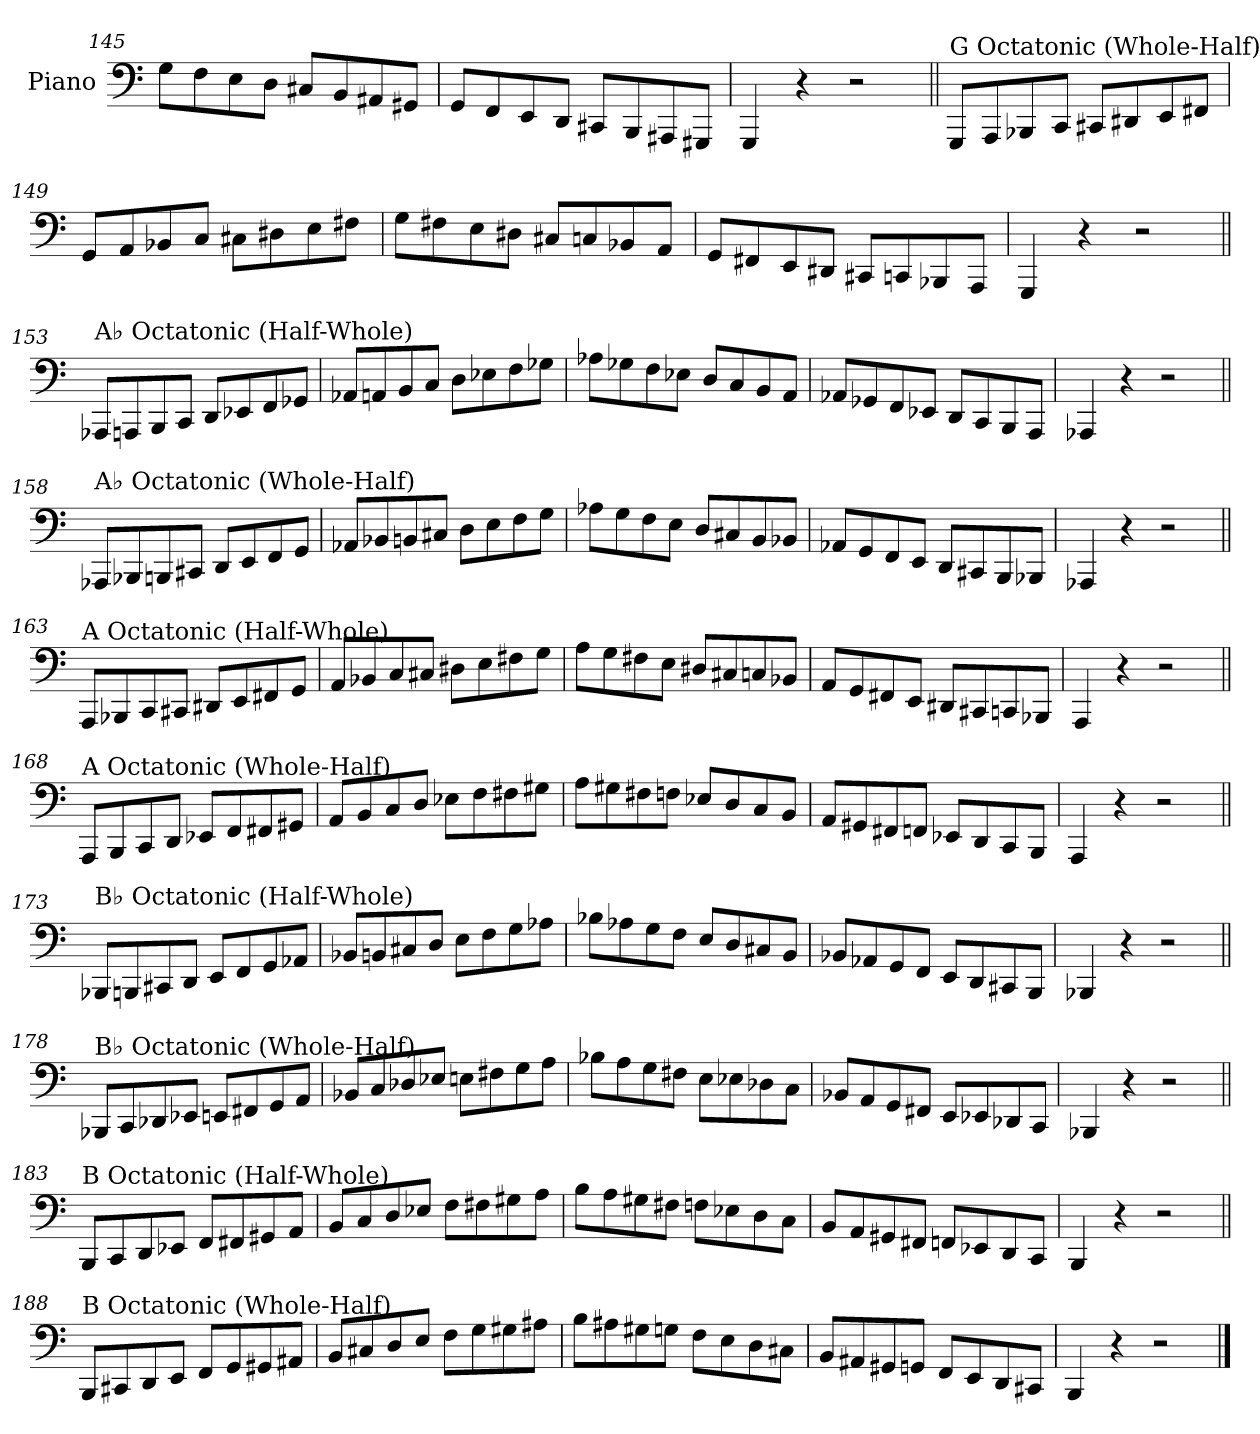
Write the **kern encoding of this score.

**kern
*part1
*staff1
*I"Piano
*I'Pno.
*clefF4
*k[]
=145
8G\L
8F\
8E\
8D\J
8C#X/L
8BB/
8AA#X/
8GG#X/J
=146
8GG/L
8FF/
8EE/
8DD/J
8CC#X/L
8BBB/
8AAA#X/
8GGG#X/J
=147
4GGG/
4r
2r
!!LO:LB:g=z
=148||
!LO:TX:a:t=G Octatonic (Whole-Half)
8GGG/L
8AAA/
8BBB-X/
8CC/J
8CC#X/L
8DD#X/
8EE/
8FF#X/J
=149
8GG/L
8AA/
8BB-X/
8C/J
8C#X\L
8D#X\
8E\
8F#X\J
=150
8G\L
8F#X\
8E\
8D#X\J
8C#X/L
8Cn/
8BB-X/
8AA/J
=151
8GG/L
8FF#X/
8EE/
8DD#X/J
8CC#X/L
8CCn/
8BBB-X/
8AAA/J
=152
4GGG/
4r
2r
!!LO:PB:g=z
=153||
!LO:TX:a:t=A♭ Octatonic (Half-Whole)
8AAA-X/L
8AAAn/
8BBB/
8CC/J
8DD/L
8EE-X/
8FF/
8GG-X/J
=154
8AA-X/L
8AAn/
8BB/
8C/J
8D\L
8E-X\
8F\
8G-X\J
=155
8A-X\L
8G-X\
8F\
8E-X\J
8D/L
8C/
8BB/
8AA/J
=156
8AA-X/L
8GG-X/
8FF/
8EE-X/J
8DD/L
8CC/
8BBB/
8AAA/J
=157
4AAA-X/
4r
2r
!!LO:LB:g=z
=158||
!LO:TX:a:t=A♭ Octatonic (Whole-Half)
8AAA-X/L
8BBB-X/
8BBBn/
8CC#X/J
8DD/L
8EE/
8FF/
8GG/J
=159
8AA-X/L
8BB-X/
8BBn/
8C#X/J
8D\L
8E\
8F\
8G\J
=160
8A-X\L
8G\
8F\
8E\J
8D/L
8C#X/
8BB/
8BB-X/J
=161
8AA-X/L
8GG/
8FF/
8EE/J
8DD/L
8CC#X/
8BBB/
8BBB-X/J
=162
4AAA-X/
4r
2r
!!LO:LB:g=z
=163||
!LO:TX:a:t=A Octatonic (Half-Whole)
8AAA/L
8BBB-X/
8CC/
8CC#X/J
8DD#X/L
8EE/
8FF#X/
8GG/J
=164
8AA/L
8BB-X/
8C/
8C#X/J
8D#X\L
8E\
8F#X\
8G\J
=165
8A\L
8G\
8F#X\
8E\J
8D#X/L
8C#X/
8Cn/
8BB-X/J
=166
8AA/L
8GG/
8FF#X/
8EE/J
8DD#X/L
8CC#X/
8CCn/
8BBB-X/J
=167
4AAA/
4r
2r
!!LO:LB:g=z
=168||
!LO:TX:a:t=A Octatonic (Whole-Half)
8AAA/L
8BBB/
8CC/
8DD/J
8EE-X/L
8FF/
8FF#X/
8GG#X/J
=169
8AA/L
8BB/
8C/
8D/J
8E-X\L
8F\
8F#X\
8G#X\J
=170
8A\L
8G#X\
8F#X\
8Fn\J
8E-X/L
8D/
8C/
8BB/J
=171
8AA/L
8GG#X/
8FF#X/
8FFn/J
8EE-X/L
8DD/
8CC/
8BBB/J
=172
4AAA/
4r
2r
!!LO:LB:g=z
=173||
!LO:TX:a:t=B♭ Octatonic (Half-Whole)
8BBB-X/L
8BBBn/
8CC#X/
8DD/J
8EE/L
8FF/
8GG/
8AA-X/J
=174
8BB-X/L
8BBn/
8C#X/
8D/J
8E\L
8F\
8G\
8A-X\J
=175
8B-X\L
8A-X\
8G\
8F\J
8E/L
8D/
8C#X/
8BB/J
=176
8BB-X/L
8AA-X/
8GG/
8FF/J
8EE/L
8DD/
8CC#X/
8BBB/J
=177
4BBB-X/
4r
2r
!!LO:LB:g=z
=178||
!LO:TX:a:t=B♭ Octatonic (Whole-Half)
8BBB-X/L
8CC/
8DD-X/
8EE-X/J
8EEn/L
8FF#X/
8GG/
8AA/J
=179
8BB-X/L
8C/
8D-X/
8E-X/J
8En\L
8F#X\
8G\
8A\J
=180
8B-X\L
8A\
8G\
8F#X\J
8E\L
8E-X\
8D-X\
8C\J
=181
8BB-X/L
8AA/
8GG/
8FF#X/J
8EE/L
8EE-X/
8DD-X/
8CC/J
=182
4BBB-X/
4r
2r
!!LO:LB:g=z
=183||
!LO:TX:a:t=B Octatonic (Half-Whole)
8BBB/L
8CC/
8DD/
8EE-X/J
8FF/L
8FF#X/
8GG#X/
8AA/J
=184
8BB/L
8C/
8D/
8E-X/J
8F\L
8F#X\
8G#X\
8A\J
=185
8B\L
8A\
8G#X\
8F#X\J
8Fn\L
8E-X\
8D\
8C\J
=186
8BB/L
8AA/
8GG#X/
8FF#X/J
8FFn/L
8EE-X/
8DD/
8CC/J
=187
4BBB/
4r
2r
!!LO:LB:g=z
=188||
!LO:TX:a:t=B Octatonic (Whole-Half)
8BBB/L
8CC#X/
8DD/
8EE/J
8FF/L
8GG/
8GG#X/
8AA#X/J
=189
8BB/L
8C#X/
8D/
8E/J
8F\L
8G\
8G#X\
8A#X\J
=190
8B\L
8A#X\
8G#X\
8Gn\J
8F\L
8E\
8D\
8C#X\J
=191
8BB/L
8AA#X/
8GG#X/
8GGn/J
8FF/L
8EE/
8DD/
8CC#X/J
=192
4BBB/
4r
2r
==
*-
